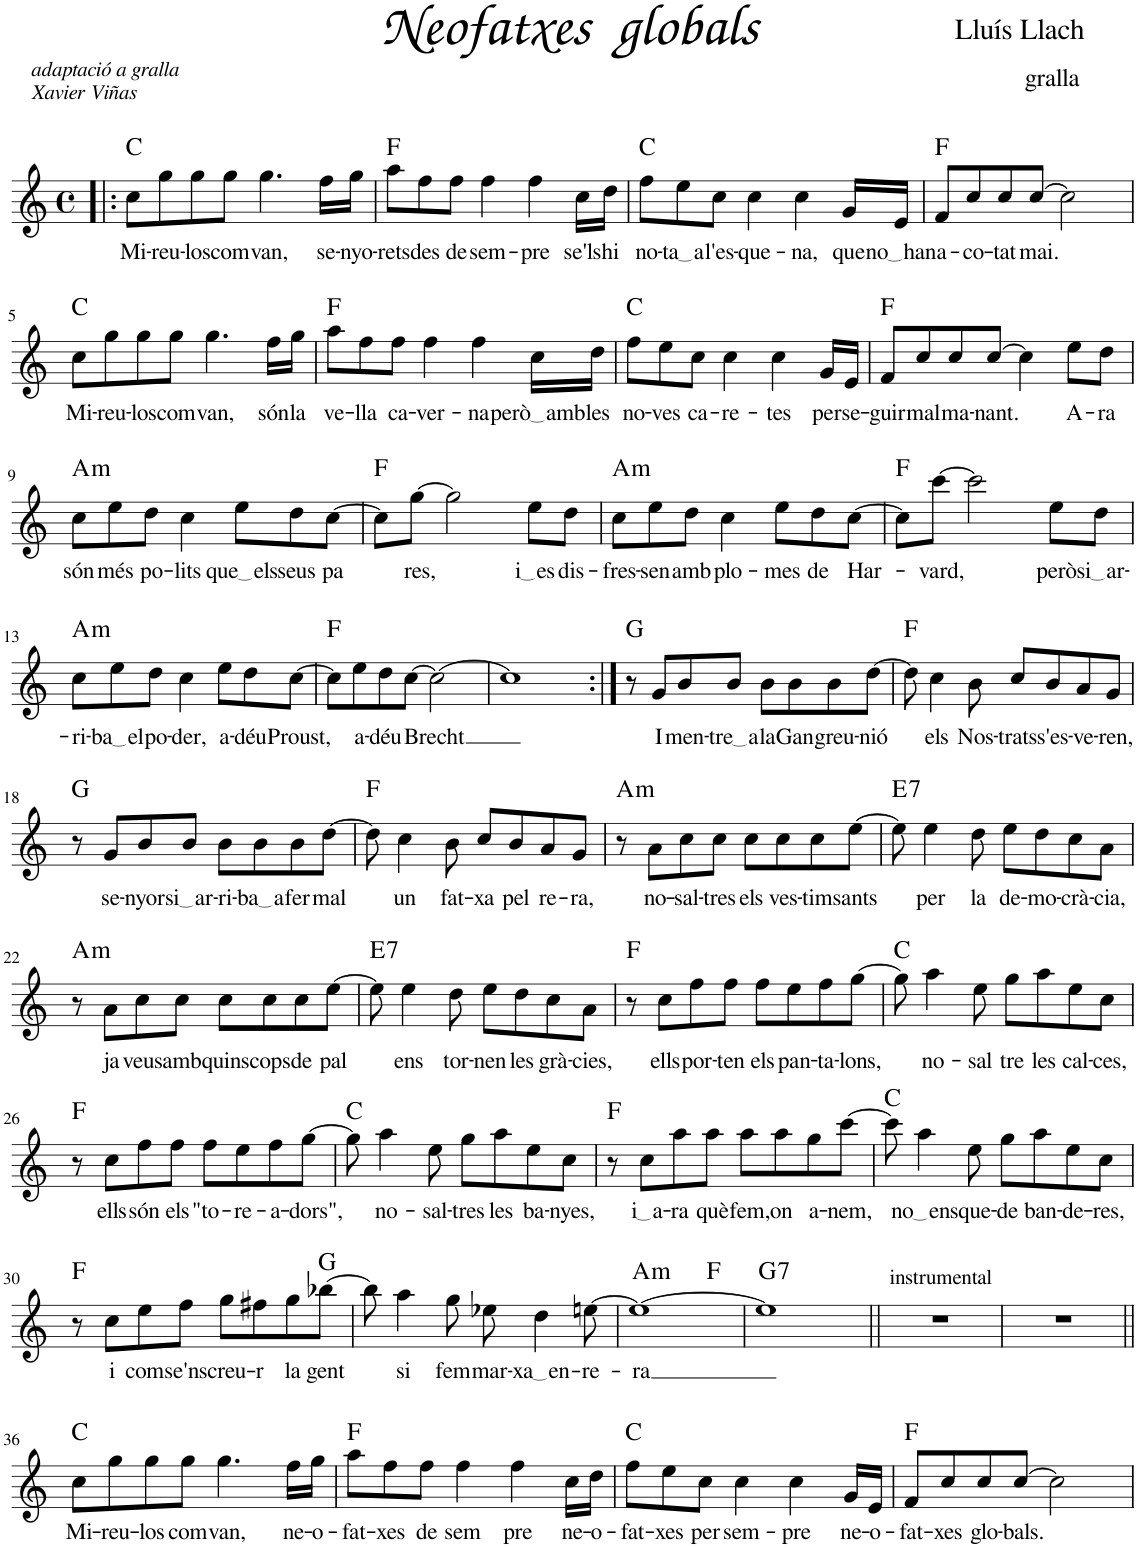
**kern	**text	**harte
*part1	*part1	*part1
*staff1	*staff1	*
*I"Oboè	*	*
*I'Ob.	*	*
*clefG2	*	*
*k[]	*	*
*M4/4	*	*
*met(c)	*	*
=1!|:	=1!|:	=1!|:
!	!LO:LY:b	!
8cc\L	Mi-	C:maj
!	!LO:LY:b	!
8gg\	-reu-	.
!	!LO:LY:b	!
8gg\	-los	.
!	!LO:LY:b	!
8gg\J	com	.
!	!LO:LY:b	!
4.gg\	van,	.
!	!LO:LY:b	!
16ff\LL	se-	.
!	!LO:LY:b	!
16gg\JJ	-nyo-	.
=2	=2	=2
!	!LO:LY:b	!
8aa\L	-rets	F:maj
!	!LO:LY:b	!
8ff\	des	.
!	!LO:LY:b	!
8ff\J	de	.
!	!LO:LY:b	!
4ff\	sem-	.
!	!LO:LY:b	!
4ff\	-pre	.
!	!LO:LY:b	!
16cc\LL	se'ls	.
!	!LO:LY:b	!
16dd\JJ	hi	.
=3	=3	=3
!	!LO:LY:b	!
8ff\L	no-	C:maj
!	!LO:LY:b	!
8ee\	ta a	.
!	!LO:LY:b	!
8cc\J	l'es-	.
!	!LO:LY:b	!
4cc\	-que-	.
!	!LO:LY:b	!
4cc\	-na,	.
!	!LO:LY:b	!
16g/LL	que	.
!	!LO:LY:b	!
16e/JJ	no han	.
=4	=4	=4
!	!LO:LY:b	!
8f/L	a-	F:maj
!	!LO:LY:b	!
8cc/	-co-	.
!	!LO:LY:b	!
8cc/	-tat	.
!	!LO:LY:b	!
[8cc/J	mai.	.
2cc\]	.	.
!!LO:LB:g=z
=5	=5	=5
!	!LO:LY:b	!
8cc\L	Mi-	C:maj
!	!LO:LY:b	!
8gg\	-reu-	.
!	!LO:LY:b	!
8gg\	-los	.
!	!LO:LY:b	!
8gg\J	com	.
!	!LO:LY:b	!
4.gg\	van,	.
!	!LO:LY:b	!
16ff\LL	són	.
!	!LO:LY:b	!
16gg\JJ	la	.
=6	=6	=6
!	!LO:LY:b	!
8aa\L	ve-	F:maj
!	!LO:LY:b	!
8ff\	-lla	.
!	!LO:LY:b	!
8ff\J	ca-	.
!	!LO:LY:b	!
4ff\	-ver-	.
!	!LO:LY:b	!
4ff\	-na	.
!	!LO:LY:b	!
16cc\LL	però amb	.
!	!LO:LY:b	!
16dd\JJ	les	.
=7	=7	=7
!	!LO:LY:b	!
8ff\L	no-	C:maj
!	!LO:LY:b	!
8ee\	-ves	.
!	!LO:LY:b	!
8cc\J	ca-	.
!	!LO:LY:b	!
4cc\	-re-	.
!	!LO:LY:b	!
4cc\	-tes	.
!	!LO:LY:b	!
16g/LL	per	.
!	!LO:LY:b	!
16e/JJ	se-	.
=8	=8	=8
!	!LO:LY:b	!
8f/L	-guir	F:maj
!	!LO:LY:b	!
8cc/	mal	.
!	!LO:LY:b	!
8cc/	ma-	.
!	!LO:LY:b	!
[8cc/J	-nant.	.
4cc\]	.	.
!	!LO:LY:b	!
8ee\L	A-	.
!	!LO:LY:b	!
8dd\J	-ra	.
!!LO:LB:g=z
=9	=9	=9
!	!LO:LY:b	!LO:H:kt=m
8cc\L	són	A:min
!	!LO:LY:b	!
8ee\	més	.
!	!LO:LY:b	!
8dd\J	po-	.
!	!LO:LY:b	!
4cc\	-lits	.
!	!LO:LY:b	!
8ee\L	que els	.
!	!LO:LY:b	!
8dd\	seus	.
!	!LO:LY:b	!
[8cc\J	pa	.
=10	=10	=10
8cc\L]	.	F:maj
!	!LO:LY:b	!
[8gg\J	res,	.
2gg\]	.	.
!	!LO:LY:b	!
8ee\L	i es	.
!	!LO:LY:b	!
8dd\J	dis-	.
=11	=11	=11
!	!LO:LY:b	!LO:H:kt=m
8cc\L	-fres-	A:min
!	!LO:LY:b	!
8ee\	-sen	.
!	!LO:LY:b	!
8dd\J	amb	.
!	!LO:LY:b	!
4cc\	plo-	.
!	!LO:LY:b	!
8ee\L	-mes	.
!	!LO:LY:b	!
8dd\	de	.
!	!LO:LY:b	!
[8cc\J	Har-	.
=12	=12	=12
8cc\L]	.	F:maj
!	!LO:LY:b	!
[8ccc\J	-vard,	.
2ccc\]	.	.
!	!LO:LY:b	!
8ee\L	però	.
!	!LO:LY:b	!
8dd\J	si ar	.
!!LO:LB:g=z
=13	=13	=13
!	!LO:LY:b	!LO:H:kt=m
8cc\L	-ri-	A:min
!	!LO:LY:b	!
8ee\	ba el	.
!	!LO:LY:b	!
8dd\J	po-	.
!	!LO:LY:b	!
4cc\	-der,	.
!	!LO:LY:b	!
8ee\L	a-	.
!	!LO:LY:b	!
8dd\	-déu	.
!	!LO:LY:b	!
[8cc\J	Proust,	.
=14	=14	=14
8cc\L]	.	F:maj
!	!LO:LY:b	!
8ee\	a-	.
!	!LO:LY:b	!
8dd\	-déu	.
!	!LO:LY:b	!
[8cc\J	Brecht	.
2cc\_	.	.
=15	=15	=15
1cc]	.	.
=16:|!	=16:|!	=16:|!
8r	.	G:maj
!	!LO:LY:b	!
8g/L	I	.
!	!LO:LY:b	!
8b/	men-	.
!	!LO:LY:b	!
8b/J	tre a	.
!	!LO:LY:b	!
8b\L	la	.
!	!LO:LY:b	!
8b\	Gan	.
!	!LO:LY:b	!
8b\	greu-	.
!	!LO:LY:b	!
[8dd\J	-nió	.
=17	=17	=17
8dd\]	.	F:maj
!	!LO:LY:b	!
4cc\	els	.
!	!LO:LY:b	!
8b\	Nos-	.
!	!LO:LY:b	!
8cc/L	-trats	.
!	!LO:LY:b	!
8b/	s'es-	.
!	!LO:LY:b	!
8a/	-ve-	.
!	!LO:LY:b	!
8g/J	-ren,	.
!!LO:LB:g=z
=18	=18	=18
8r	.	G:maj
!	!LO:LY:b	!
8g/L	se-	.
!	!LO:LY:b	!
8b/	-nyor	.
!	!LO:LY:b	!
8b/J	si ar	.
!	!LO:LY:b	!
8b\L	-ri-	.
!	!LO:LY:b	!
8b\	ba a	.
!	!LO:LY:b	!
8b\	fer	.
!	!LO:LY:b	!
[8dd\J	mal	.
=19	=19	=19
8dd\]	.	F:maj
!	!LO:LY:b	!
4cc\	un	.
!	!LO:LY:b	!
8b\	fat-	.
!	!LO:LY:b	!
8cc/L	-xa	.
!	!LO:LY:b	!
8b/	pel	.
!	!LO:LY:b	!
8a/	re-	.
!	!LO:LY:b	!
8g/J	-ra,	.
=20	=20	=20
!	!	!LO:H:kt=m
8r	.	A:min
!	!LO:LY:b	!
8a\L	no-	.
!	!LO:LY:b	!
8cc\	-sal-	.
!	!LO:LY:b	!
8cc\J	-tres	.
!	!LO:LY:b	!
8cc\L	els	.
!	!LO:LY:b	!
8cc\	ves-	.
!	!LO:LY:b	!
8cc\	-tim	.
!	!LO:LY:b	!
[8ee\J	sants	.
=21	=21	=21
!	!	!LO:H:kt=7
8ee\]	.	E:7
!	!LO:LY:b	!
4ee\	per	.
!	!LO:LY:b	!
8dd\	la	.
!	!LO:LY:b	!
8ee\L	de-	.
!	!LO:LY:b	!
8dd\	-mo-	.
!	!LO:LY:b	!
8cc\	-crà-	.
!	!LO:LY:b	!
8a\J	-cia,	.
!!LO:LB:g=z
=22	=22	=22
!	!	!LO:H:kt=m
8r	.	A:min
!	!LO:LY:b	!
8a\L	ja	.
!	!LO:LY:b	!
8cc\	veus	.
!	!LO:LY:b	!
8cc\J	amb	.
!	!LO:LY:b	!
8cc\L	quins	.
!	!LO:LY:b	!
8cc\	cops	.
!	!LO:LY:b	!
8cc\	de	.
!	!LO:LY:b	!
[8ee\J	pal	.
=23	=23	=23
!	!	!LO:H:kt=7
8ee\]	.	E:7
!	!LO:LY:b	!
4ee\	ens	.
!	!LO:LY:b	!
8dd\	tor-	.
!	!LO:LY:b	!
8ee\L	-nen	.
!	!LO:LY:b	!
8dd\	les	.
!	!LO:LY:b	!
8cc\	grà-	.
!	!LO:LY:b	!
8a\J	-cies,	.
=24	=24	=24
8r	.	F:maj
!	!LO:LY:b	!
8cc\L	ells	.
!	!LO:LY:b	!
8ff\	por-	.
!	!LO:LY:b	!
8ff\J	-ten	.
!	!LO:LY:b	!
8ff\L	els	.
!	!LO:LY:b	!
8ee\	pan-	.
!	!LO:LY:b	!
8ff\	-ta-	.
!	!LO:LY:b	!
[8gg\J	-lons,	.
=25	=25	=25
8gg\]	.	C:maj
!	!LO:LY:b	!
4aa\	no-	.
!	!LO:LY:b	!
8ee\	-sal	.
!	!LO:LY:b	!
8gg\L	tre	.
!	!LO:LY:b	!
8aa\	les	.
!	!LO:LY:b	!
8ee\	cal-	.
!	!LO:LY:b	!
8cc\J	-ces,	.
!!LO:LB:g=z
=26	=26	=26
8r	.	F:maj
!	!LO:LY:b	!
8cc\L	ells	.
!	!LO:LY:b	!
8ff\	són	.
!	!LO:LY:b	!
8ff\J	els	.
!	!LO:LY:b	!
8ff\L	"to-	.
!	!LO:LY:b	!
8ee\	-re-	.
!	!LO:LY:b	!
8ff\	-a-	.
!	!LO:LY:b	!
[8gg\J	-dors",	.
=27	=27	=27
8gg\]	.	C:maj
!	!LO:LY:b	!
4aa\	no-	.
!	!LO:LY:b	!
8ee\	-sal-	.
!	!LO:LY:b	!
8gg\L	-tres	.
!	!LO:LY:b	!
8aa\	les	.
!	!LO:LY:b	!
8ee\	ba-	.
!	!LO:LY:b	!
8cc\J	-nyes,	.
=28	=28	=28
8r	.	F:maj
!	!LO:LY:b	!
8cc\L	i a	.
!	!LO:LY:b	!
8aa\	-ra	.
!	!LO:LY:b	!
8aa\J	què	.
!	!LO:LY:b	!
8aa\L	fem,	.
!	!LO:LY:b	!
8aa\	on	.
!	!LO:LY:b	!
8gg\	a-	.
!	!LO:LY:b	!
[8ccc\J	-nem,	.
=29	=29	=29
8ccc\]	.	C:maj
!	!LO:LY:b	!
4aa\	no ens	.
!	!LO:LY:b	!
8ee\	que-	.
!	!LO:LY:b	!
8gg\L	-de	.
!	!LO:LY:b	!
8aa\	ban-	.
!	!LO:LY:b	!
8ee\	-de-	.
!	!LO:LY:b	!
8cc\J	-res,	.
!!LO:LB:g=z
=30	=30	=30
8r	.	F:maj
!	!LO:LY:b	!
8cc\L	i	.
!	!LO:LY:b	!
8ee\	com	.
!	!LO:LY:b	!
8ff\J	se'ns	.
!	!LO:LY:b	!
8gg\L	creu-	.
!	!LO:LY:b	!
8ff#X\	-r	.
!	!LO:LY:b	!
8gg\	la	.
!	!LO:LY:b	!
[8bb-X\J	gent	G:maj
=31	=31	=31
8bb-\]	.	.
!	!LO:LY:b	!
4aa\	si	.
!	!LO:LY:b	!
8gg\	fem	.
!	!LO:LY:b	!
8ee-X\	mar-	.
!	!LO:LY:b	!
4dd\	xa en	.
!	!LO:LY:b	!
[8een\	-re-	.
=32	=32	=32
!	!LO:LY:b	!LO:H:kt=m
*^	*	*
1ee_	2ryy	-ra	A:min
.	2ryy	.	F:maj
=33	=33	=33	=33
!	!	!	!LO:H:kt=7
*v	*v	*	*
1ee]	.	G:7
=34||	=34||	=34||
!LO:TX:a:t=instrumental	!	!
1r	.	.
=35	=35	=35
1r	.	.
!!LO:LB:g=z
=36||	=36||	=36||
!	!LO:LY:b	!
8cc\L	Mi-	C:maj
!	!LO:LY:b	!
8gg\	-reu-	.
!	!LO:LY:b	!
8gg\	-los	.
!	!LO:LY:b	!
8gg\J	com	.
!	!LO:LY:b	!
4.gg\	van,	.
!	!LO:LY:b	!
16ff\LL	ne-	.
!	!LO:LY:b	!
16gg\JJ	-o-	.
=37	=37	=37
!	!LO:LY:b	!
8aa\L	-fat-	F:maj
!	!LO:LY:b	!
8ff\	-xes	.
!	!LO:LY:b	!
8ff\J	de	.
!	!LO:LY:b	!
4ff\	sem	.
!	!LO:LY:b	!
4ff\	pre	.
!	!LO:LY:b	!
16cc\LL	ne-	.
!	!LO:LY:b	!
16dd\JJ	-o-	.
=38	=38	=38
!	!LO:LY:b	!
8ff\L	-fat-	C:maj
!	!LO:LY:b	!
8ee\	-xes	.
!	!LO:LY:b	!
8cc\J	per	.
!	!LO:LY:b	!
4cc\	sem-	.
!	!LO:LY:b	!
4cc\	-pre	.
!	!LO:LY:b	!
16g/LL	ne-	.
!	!LO:LY:b	!
16e/JJ	-o-	.
=39	=39	=39
!	!LO:LY:b	!
8f/L	-fat-	F:maj
!	!LO:LY:b	!
8cc/	-xes	.
!	!LO:LY:b	!
8cc/	glo-	.
!	!LO:LY:b	!
[8cc/J	-bals.	.
2cc\]	.	.
=	=	=
*-	*-	*-
